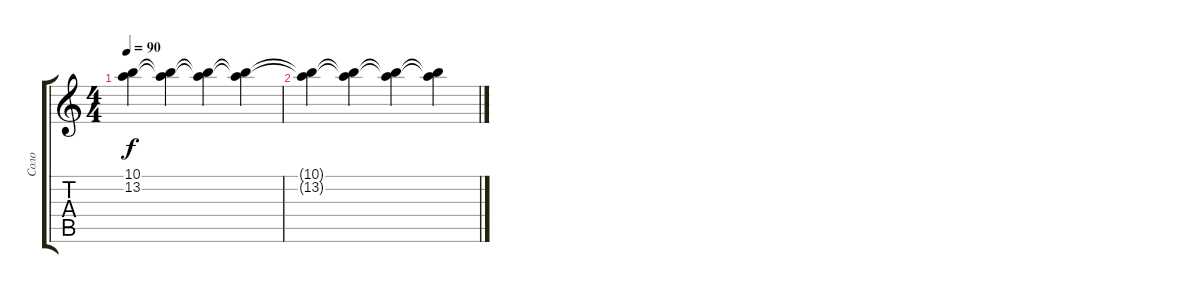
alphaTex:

\track ("Соло" "Соло") {instrument electricguitarclean}
\staff {score tabs}
\tuning (Db4 Ab3 E3 B2 Gb2 B1) {hide}
\ts (4 4)
\tempo 90
\clef g2
\ks c
(10.1{t} 13.2{t}).4{dy f} (10.1{t} 13.2{t}).4 (10.1{t} 13.2{t}).4 (10.1{t} 13.2{t}).4 |
(10.1{t} 13.2{t}).4 (10.1{t} 13.2{t}).4 (10.1{t} 13.2{t}).4 (10.1{t} 13.2{t}).4
